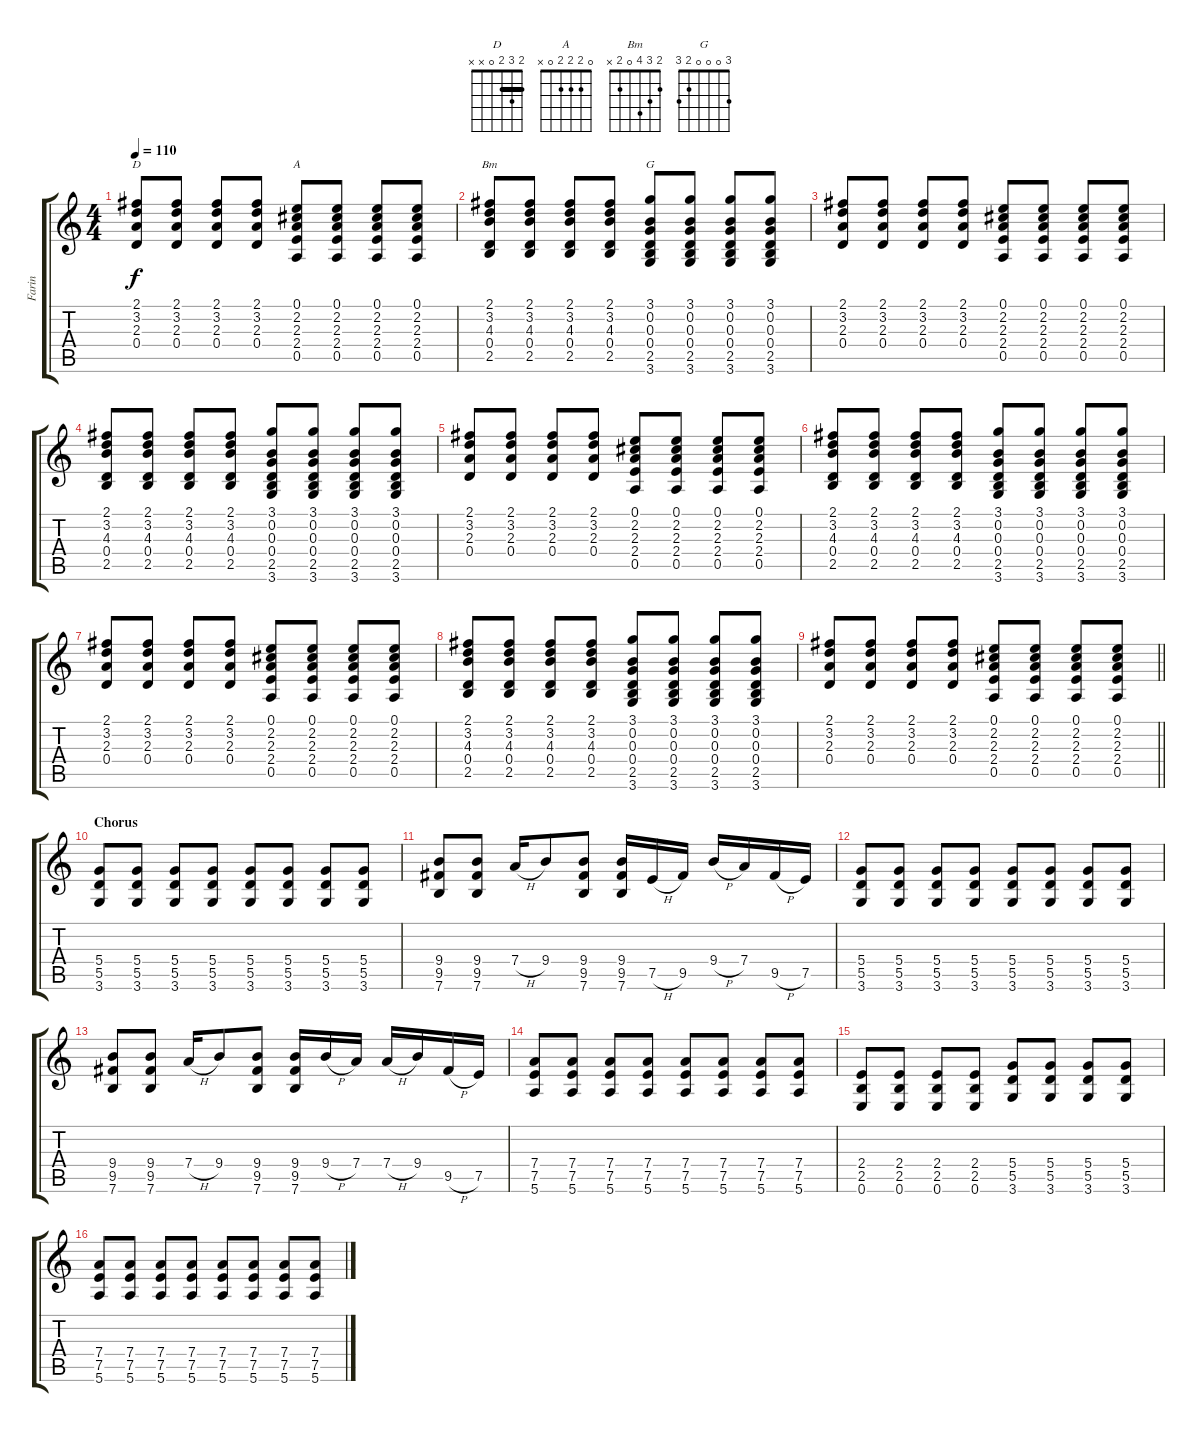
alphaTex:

\track ("Farin" "Farin") {instrument overdrivenguitar}
\staff {score tabs}
\tuning (E4 B3 G3 D3 A2 E2) {hide}
\chord ("D" 2 3 2 0 x x) {barre 2}
\chord ("A" 0 2 2 2 0 x)
\chord ("Bm" 2 3 4 0 2 x)
\chord ("G" 3 0 0 0 2 3)
\ts (4 4)
\tempo 110
\clef g2
\ks c
(2.1 3.2 2.3 0.4).8{ch "D" dy f} (2.1 3.2 2.3 0.4).8 (2.1 3.2 2.3 0.4).8 (2.1 3.2 2.3 0.4).8 (0.1 2.2 2.3 2.4 0.5).8{ch "A"} (0.1 2.2 2.3 2.4 0.5).8 (0.1 2.2 2.3 2.4 0.5).8 (0.1 2.2 2.3 2.4 0.5).8 |
(2.1 3.2 4.3 0.4 2.5).8{ch "Bm"} (2.1 3.2 4.3 0.4 2.5).8 (2.1 3.2 4.3 0.4 2.5).8 (2.1 3.2 4.3 0.4 2.5).8 (3.1 0.2 0.3 0.4 2.5 3.6).8{ch "G"} (3.1 0.2 0.3 0.4 2.5 3.6).8 (3.1 0.2 0.3 0.4 2.5 3.6).8 (3.1 0.2 0.3 0.4 2.5 3.6).8 |
(2.1 3.2 2.3 0.4).8 (2.1 3.2 2.3 0.4).8 (2.1 3.2 2.3 0.4).8 (2.1 3.2 2.3 0.4).8 (0.1 2.2 2.3 2.4 0.5).8 (0.1 2.2 2.3 2.4 0.5).8 (0.1 2.2 2.3 2.4 0.5).8 (0.1 2.2 2.3 2.4 0.5).8 |
(2.1 3.2 4.3 0.4 2.5).8 (2.1 3.2 4.3 0.4 2.5).8 (2.1 3.2 4.3 0.4 2.5).8 (2.1 3.2 4.3 0.4 2.5).8 (3.1 0.2 0.3 0.4 2.5 3.6).8 (3.1 0.2 0.3 0.4 2.5 3.6).8 (3.1 0.2 0.3 0.4 2.5 3.6).8 (3.1 0.2 0.3 0.4 2.5 3.6).8 |
(2.1 3.2 2.3 0.4).8 (2.1 3.2 2.3 0.4).8 (2.1 3.2 2.3 0.4).8 (2.1 3.2 2.3 0.4).8 (0.1 2.2 2.3 2.4 0.5).8 (0.1 2.2 2.3 2.4 0.5).8 (0.1 2.2 2.3 2.4 0.5).8 (0.1 2.2 2.3 2.4 0.5).8 |
(2.1 3.2 4.3 0.4 2.5).8 (2.1 3.2 4.3 0.4 2.5).8 (2.1 3.2 4.3 0.4 2.5).8 (2.1 3.2 4.3 0.4 2.5).8 (3.1 0.2 0.3 0.4 2.5 3.6).8 (3.1 0.2 0.3 0.4 2.5 3.6).8 (3.1 0.2 0.3 0.4 2.5 3.6).8 (3.1 0.2 0.3 0.4 2.5 3.6).8 |
(2.1 3.2 2.3 0.4).8 (2.1 3.2 2.3 0.4).8 (2.1 3.2 2.3 0.4).8 (2.1 3.2 2.3 0.4).8 (0.1 2.2 2.3 2.4 0.5).8 (0.1 2.2 2.3 2.4 0.5).8 (0.1 2.2 2.3 2.4 0.5).8 (0.1 2.2 2.3 2.4 0.5).8 |
(2.1 3.2 4.3 0.4 2.5).8 (2.1 3.2 4.3 0.4 2.5).8 (2.1 3.2 4.3 0.4 2.5).8 (2.1 3.2 4.3 0.4 2.5).8 (3.1 0.2 0.3 0.4 2.5 3.6).8 (3.1 0.2 0.3 0.4 2.5 3.6).8 (3.1 0.2 0.3 0.4 2.5 3.6).8 (3.1 0.2 0.3 0.4 2.5 3.6).8 |
\barLineRight lightlight
(2.1 3.2 2.3 0.4).8 (2.1 3.2 2.3 0.4).8 (2.1 3.2 2.3 0.4).8 (2.1 3.2 2.3 0.4).8 (0.1 2.2 2.3 2.4 0.5).8 (0.1 2.2 2.3 2.4 0.5).8 (0.1 2.2 2.3 2.4 0.5).8 (0.1 2.2 2.3 2.4 0.5).8 |
\section ("" "Chorus")
(5.4 5.5 3.6).8{volume 9} (5.4 5.5 3.6).8 (5.4 5.5 3.6).8 (5.4 5.5 3.6).8 (5.4 5.5 3.6).8 (5.4 5.5 3.6).8 (5.4 5.5 3.6).8 (5.4 5.5 3.6).8 |
(9.4 9.5 7.6).8 (9.4 9.5 7.6).8 7.4{h}.16 9.4.8 (9.4 9.5 7.6).8 (9.4 9.5 7.6).16 7.5{h}.16 9.5.16 9.4{h}.16 7.4.16 9.5{h}.16 7.5.16 |
(5.4 5.5 3.6).8 (5.4 5.5 3.6).8 (5.4 5.5 3.6).8 (5.4 5.5 3.6).8 (5.4 5.5 3.6).8 (5.4 5.5 3.6).8 (5.4 5.5 3.6).8 (5.4 5.5 3.6).8 |
(9.4 9.5 7.6).8 (9.4 9.5 7.6).8 7.4{h}.16 9.4.8 (9.4 9.5 7.6).8 (9.4 9.5 7.6).16 9.4{h}.16 7.4.16 7.4{h}.16 9.4.16 9.5{h}.16 7.5.16 |
(7.4 7.5 5.6).8 (7.4 7.5 5.6).8 (7.4 7.5 5.6).8 (7.4 7.5 5.6).8 (7.4 7.5 5.6).8 (7.4 7.5 5.6).8 (7.4 7.5 5.6).8 (7.4 7.5 5.6).8 |
(2.4 2.5 0.6).8 (2.4 2.5 0.6).8 (2.4 2.5 0.6).8 (2.4 2.5 0.6).8 (5.4 5.5 3.6).8 (5.4 5.5 3.6).8 (5.4 5.5 3.6).8 (5.4 5.5 3.6).8 |
(7.4 7.5 5.6).8 (7.4 7.5 5.6).8 (7.4 7.5 5.6).8 (7.4 7.5 5.6).8 (7.4 7.5 5.6).8 (7.4 7.5 5.6).8 (7.4 7.5 5.6).8 (7.4 7.5 5.6).8
